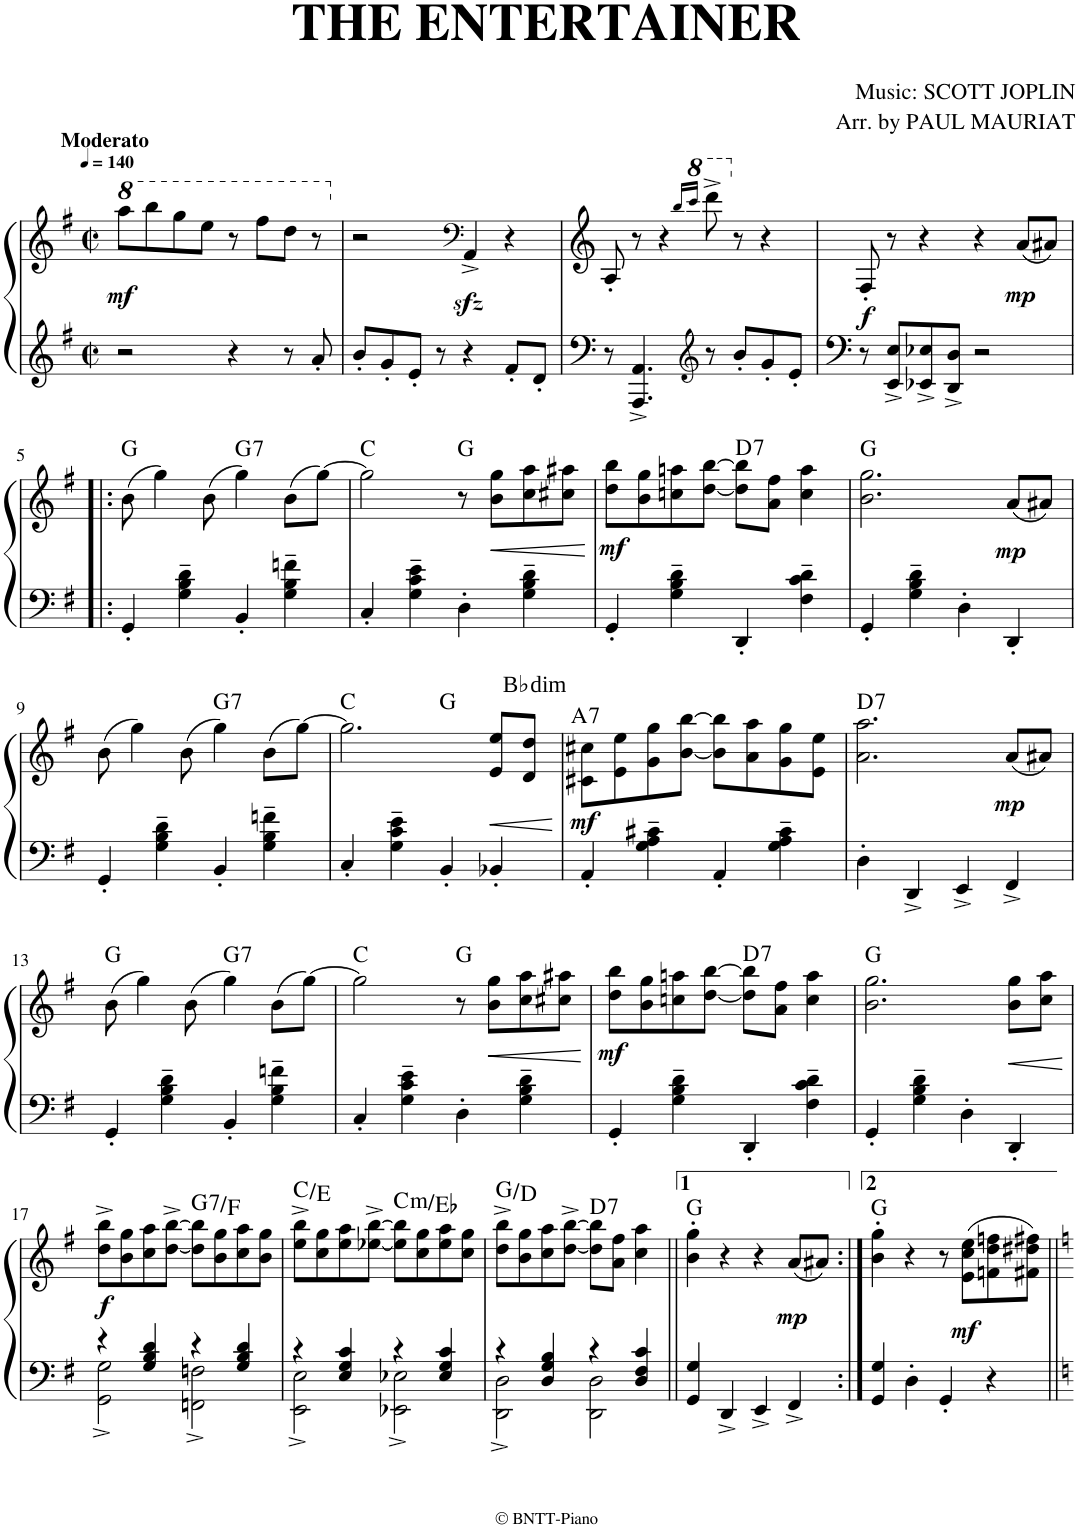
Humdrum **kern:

**kern	**kern	**dynam	**harte
*part1	*part1	*part1	*part1
*staff2	*staff1	*staff1/2	*
*I"Piano	*	*	*
*clefG2	*clefG2	*	*
*k[f#]	*k[f#]	*	*
*e:	*e:	*	*
*M2/2	*M2/2	*	*
*met(c|)	*met(c|)	*	*
*MM140	*MM140	*	*
*	*8va	*	*
=1	=1	=1	=1
!	!LO:TX:a:B:t=Moderato	!	!
!	!	!LO:DY:b	!
2r	8aaa\L	mf	.
.	8bbb\	.	.
.	8ggg\	.	.
.	8eee\J	.	.
4r	8r	.	.
.	8fff#\L	.	.
8r	8ddd\J	.	.
8a'/	8r	.	.
=2	=2	=2	=2
*	*X8va	*	*
8b'/L	2r	.	.
8g'/	.	.	.
8e'/J	.	.	.
8r	.	.	.
*	*clefF4	*	*
4r	4AAzz<^/	.	.
8f#'/L	4r	.	.
8d'/J	.	.	.
=3	=3	=3	=3
8r	8A'/	.	.
4.AAA/^ 4.AA/^	8r	.	.
.	4r	.	.
*clefG2	*	*	*
.	16qbbb/LL	.	.
.	16qcccc/JJ	.	.
8r	8dddd^\	.	.
8b'/L	8r	.	.
8g'/	4r	.	.
8e'/J	.	.	.
=4	=4	=4	=4
!	!	!LO:DY:b	!
8r	8F#'/	f	.
8EE/^ 8E/^L	8r	.	.
8EE-X/^ 8E-X/^	4r	.	.
8DD/^ 8D/^J	.	.	.
2r	4r	.	.
!	!	!LO:DY:b	!
.	(<8a/L	mp	.
.	8a#X/J)	.	.
!!LO:LB:g=z
=5!|:	=5!|:	=5!|:	=5!|:
4GG'/	(>8b\	.	G:maj
.	4gg\)	.	.
4G\~ 4B\~ 4d\~	.	.	.
.	(>8b\	.	.
!	!	!	!LO:H:kt=7
4BB'/	4gg\)	.	G:7
4G\~ 4B\~ 4fn\~	(>8b\L	.	.
.	[8gg\J)	.	.
=6	=6	=6	=6
4C'/	2gg\]	.	C:maj
4G\~ 4c\~ 4e\~	.	.	.
4D'\	8r	.	G:maj
!	!	!LO:HP:b	!
.	8b\ 8gg\L	<	.
4G\~ 4B\~ 4d\~	8cc\ 8aa\	.	.
.	8cc#X\ 8aa#X\J	.	.
.	.	[	.
=7	=7	=7	=7
!	!	!LO:DY:b	!
4GG'/	8dd\ 8bb\L	mf	.
.	8b\ 8gg\	.	.
4G\~ 4B\~ 4d\~	8ccn\ 8aan\	.	.
.	[8dd\ [8bb\J	.	.
!	!	!	!LO:H:kt=7
4DD'/	8dd\] 8bb\]L	.	D:7
.	8a\ 8ff#\J	.	.
4F#\~ 4c\~ 4d\~	4cc\ 4aa\	.	.
=8	=8	=8	=8
4GG'/	2.b\ 2.gg\	.	G:maj
4G\~ 4B\~ 4d\~	.	.	.
4D'\	.	.	.
!	!	!LO:DY:b	!
4DD'/	(<8a/L	mp	.
.	8a#X/J)	.	.
!!LO:LB:g=z
=9	=9	=9	=9
4GG'/	(>8b\	.	.
.	4gg\)	.	.
4G\~ 4B\~ 4d\~	.	.	.
.	(>8b\	.	.
!	!	!	!LO:H:kt=7
4BB'/	4gg\)	.	G:7
4G\~ 4B\~ 4fn\~	(>8b\L	.	.
.	[8gg\J)	.	.
=10	=10	=10	=10
*	*^	*	*
4C'/	2.gg\]	2ryy	.	C:maj
4G\~ 4c\~ 4e\~	.	.	.	.
4BB'/	.	2ryy	.	G:maj
!	!	!	!LO:HP:b	!
4BB-X'/	8e/ 8ee/L	.	<	.
!	!	!	!	!LO:H:kt=dim
.	8d/ 8dd/J	.	.	Bb:dim
.	.	.	[	.
=11	=11	=11	=11	=11
!	!	!	!LO:DY:b	!LO:H:kt=7
*	*v	*v	*	*
4AA'/	8c#X\ 8cc#X\L	mf	A:7
.	8e\ 8ee\	.	.
4G\~ 4A\~ 4c#X\~	8g\ 8gg\	.	.
.	[8b\ [8bb\J	.	.
4AA'/	8b\] 8bb\]L	.	.
.	8a\ 8aa\	.	.
4G\~ 4A\~ 4c#\~	8g\ 8gg\	.	.
.	8e\ 8ee\J	.	.
=12	=12	=12	=12
!	!	!	!LO:H:kt=7
4D'\	2.a\ 2.aa\	.	D:7
4DD^/	.	.	.
4EE^/	.	.	.
!	!	!LO:DY:b	!
4FF#^/	(<8a/L	mp	.
.	8a#X/J)	.	.
!!LO:LB:g=z
=13	=13	=13	=13
4GG'/	(>8b\	.	G:maj
.	4gg\)	.	.
4G\~ 4B\~ 4d\~	.	.	.
.	(>8b\	.	.
!	!	!	!LO:H:kt=7
4BB'/	4gg\)	.	G:7
4G\~ 4B\~ 4fn\~	(>8b\L	.	.
.	[8gg\J)	.	.
=14	=14	=14	=14
4C'/	2gg\]	.	C:maj
4G\~ 4c\~ 4e\~	.	.	.
4D'\	8r	.	G:maj
!	!	!LO:HP:b	!
.	8b\ 8gg\L	<	.
4G\~ 4B\~ 4d\~	8cc\ 8aa\	.	.
.	8cc#X\ 8aa#X\J	.	.
.	.	[	.
=15	=15	=15	=15
!	!	!LO:DY:b	!
4GG'/	8dd\ 8bb\L	mf	.
.	8b\ 8gg\	.	.
4G\~ 4B\~ 4d\~	8ccn\ 8aan\	.	.
.	[8dd\ [8bb\J	.	.
!	!	!	!LO:H:kt=7
4DD'/	8dd\] 8bb\]L	.	D:7
.	8a\ 8ff#\J	.	.
4F#\~ 4c\~ 4d\~	4cc\ 4aa\	.	.
=16	=16	=16	=16
4GG'/	2.b\ 2.gg\	.	G:maj
4G\~ 4B\~ 4d\~	.	.	.
4D'\	.	.	.
!	!	!LO:HP:b	!
4DD'/	8b\ 8gg\L	<	.
.	8cc\ 8aa\J	.	.
.	.	[	.
!!LO:LB:g=z
=17	=17	=17	=17
*^	*	*	*
!	!	!	!LO:DY:b	!
4r	2GG\^ 2G\^	8dd\^ 8bb\^L	f	.
.	.	8b\ 8gg\	.	.
4G/ 4B/ 4d/	.	8cc\ 8aa\	.	.
.	.	[8dd\^ [8bb\^J	.	.
!	!	!	!	!LO:H:kt=7
4r	2FFn\^ 2Fn\^	8dd\] 8bb\]L	.	G:7/b7
.	.	8b\ 8gg\	.	.
4G/ 4B/ 4d/	.	8cc\ 8aa\	.	.
.	.	8b\ 8gg\J	.	.
=18	=18	=18	=18	=18
4r	2EE\^ 2E\^	8ee\^ 8bb\^L	.	C:maj/3
.	.	8cc\ 8gg\	.	.
4E/ 4G/ 4c/	.	8ee\ 8aa\	.	.
.	.	[8ee-X\^ [8bb\^J	.	.
!	!	!	!	!LO:H:kt=m
4r	2EE-X\^ 2E-X\^	8ee-\] 8bb\]L	.	C:min/b3
.	.	8cc\ 8gg\	.	.
4E-/ 4G/ 4c/	.	8ee-\ 8aa\	.	.
.	.	8cc\ 8gg\J	.	.
=19	=19	=19	=19	=19
4r	2DD\^ 2D\^	8dd\^ 8bb\^L	.	G:maj/5
.	.	8b\ 8gg\	.	.
4D/ 4G/ 4B/	.	8cc\ 8aa\	.	.
.	.	[8dd\^ [8bb\^J	.	.
!	!	!	!	!LO:H:kt=7
4r	2DD\ 2D\	8dd\] 8bb\]L	.	D:7
.	.	8a\ 8ff#\J	.	.
4D/ 4F#/ 4c/	.	4cc\ 4aa\	.	.
*v	*v	*	*	*
=20||	=20||	=20||	=20||
4GG/ 4G/	4b\' 4gg\'	.	G:maj
4DD^/	4r	.	.
4EE^/	4r	.	.
!	!	!LO:DY:b	!
4FF#^/	(<8a/L	mp	.
.	8a#X/J)	.	.
=21:|!	=21:|!	=21:|!	=21:|!
4GG/ 4G/	4b\' 4gg\'	.	G:maj
4D'\	4r	.	.
4GG'/	8r	.	.
!	!	!LO:DY:b	!
.	(>8e\ 8cc\ 8ee\L	mf	.
4r	8fn\ 8dd\ 8ffn\	.	.
.	8f#X\ 8dd#X\ 8ff#X\J)	.	.
=||	=||	=||	=||
*-	*-	*-	*-
